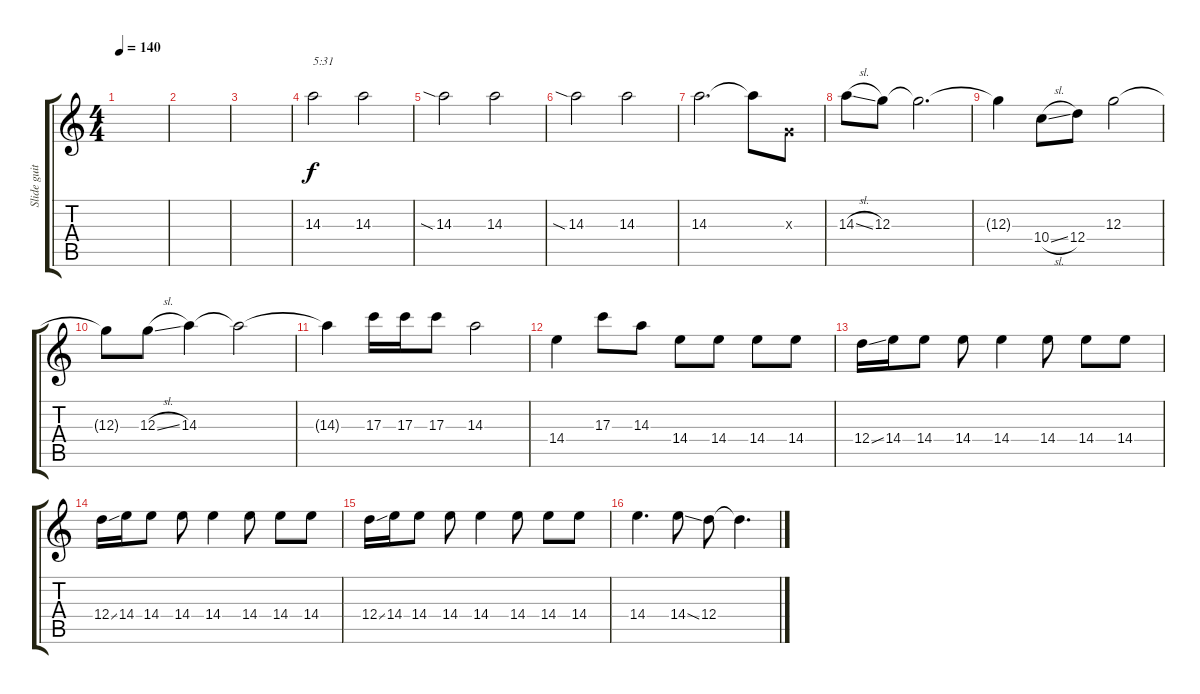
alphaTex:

\track ("Slide guitar" "Slide guit") {instrument distortionguitar}
\staff {score tabs}
\tuning (E4 B3 G3 D3 A2 E2) {hide}
\ts (4 4)
\tempo 140
\clef g2
\ks c
|
|
|
14.3.2{txt "5:31"} 14.3.2 |
14.3{sia}.2 14.3.2 |
14.3{sia}.2 14.3.2 |
14.3.2{d} 14.3{t}.8 0.3{x}.8 |
14.3{sl}.8 12.3.8 12.3{t}.2{d} |
12.3{t}.4 10.4{sl}.8 12.4.8 12.3.2 |
12.3{t}.8 12.3{sl}.8 14.3.4 14.3{t}.2 |
14.3{t}.4 17.3.16 17.3.16 17.3.8 14.3.2 |
14.4.4 17.3.8 14.3.8 14.4.8 14.4.8 14.4.8 14.4.8 |
12.4{ss}.16 14.4.16 14.4.8 14.4.8 14.4.4 14.4.8 14.4.8 14.4.8 |
12.4{ss}.16 14.4.16 14.4.8 14.4.8 14.4.4 14.4.8 14.4.8 14.4.8 |
12.4{ss}.16 14.4.16 14.4.8 14.4.8 14.4.4 14.4.8 14.4.8 14.4.8 |
14.4.4{d} 14.4{ss}.8 12.4.8 12.4{t}.4{d}
